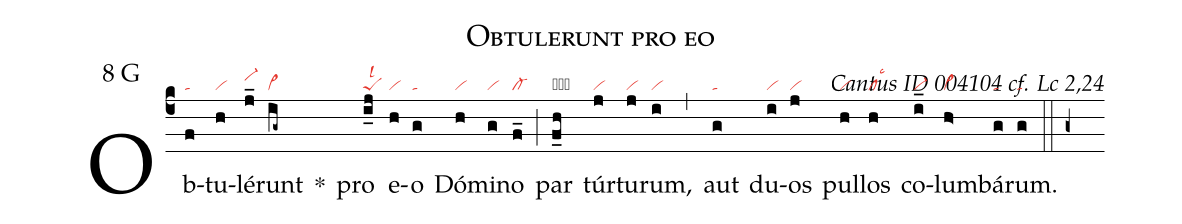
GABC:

name: Obtulerunt pro eo;
mode: 8;
mode-differentia: G;
commentary: Cantus ID 004104 cf. Lc 2,24;
nabc-lines: 1;
%%
(c4)

Ob(f|ta)tu(h|vi)lé(j_|vi-hj)runt(ig~|vi>) *() pro(i_j|peSlsl2) e(h|vi)o(g|ta) Dó(h|vi)mi(g|vi)no(f_|cl-) (;) par(f_h|““peSlse4) túr(j|vi)tu(j|vi)rum,(i|vi) (,) aut(g|ta) du(i|vi)os(j|vi) pul(h|vi)los(h|cllsc3) co(i_|vi-)lum(h>|vi>)bá(g|ta)rum.(g|ta)

(::g+)
